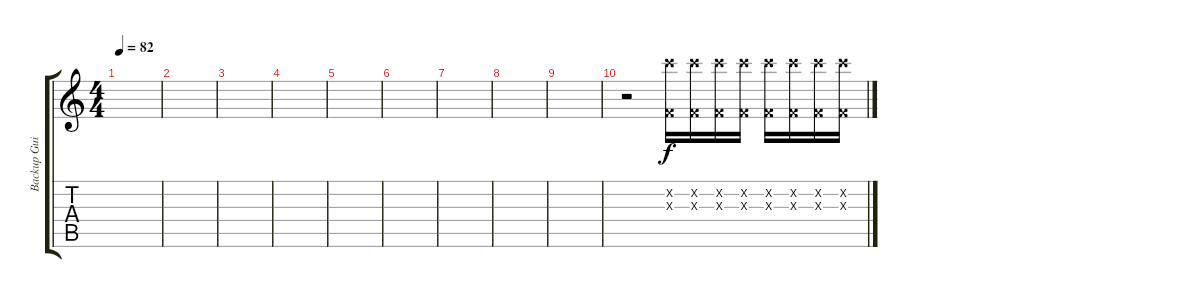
\track ("Backup Guitar" "Backup Gui") {instrument distortionguitar}
\staff {score tabs}
\tuning (D4 A3 F3 C3 G2 C2) {hide}
\ts (4 4)
\tempo 82
\clef g2
\ks c
|
|
|
|
|
|
|
|
|
r.2 (15.2{x} 0.3{x}).16 (15.2{x} 0.3{x}).16 (15.2{x} 0.3{x}).16 (15.2{x} 0.3{x}).16 (15.2{x} 0.3{x}).16 (15.2{x} 0.3{x}).16 (15.2{x} 0.3{x}).16 (15.2{x} 0.3{x}).16
